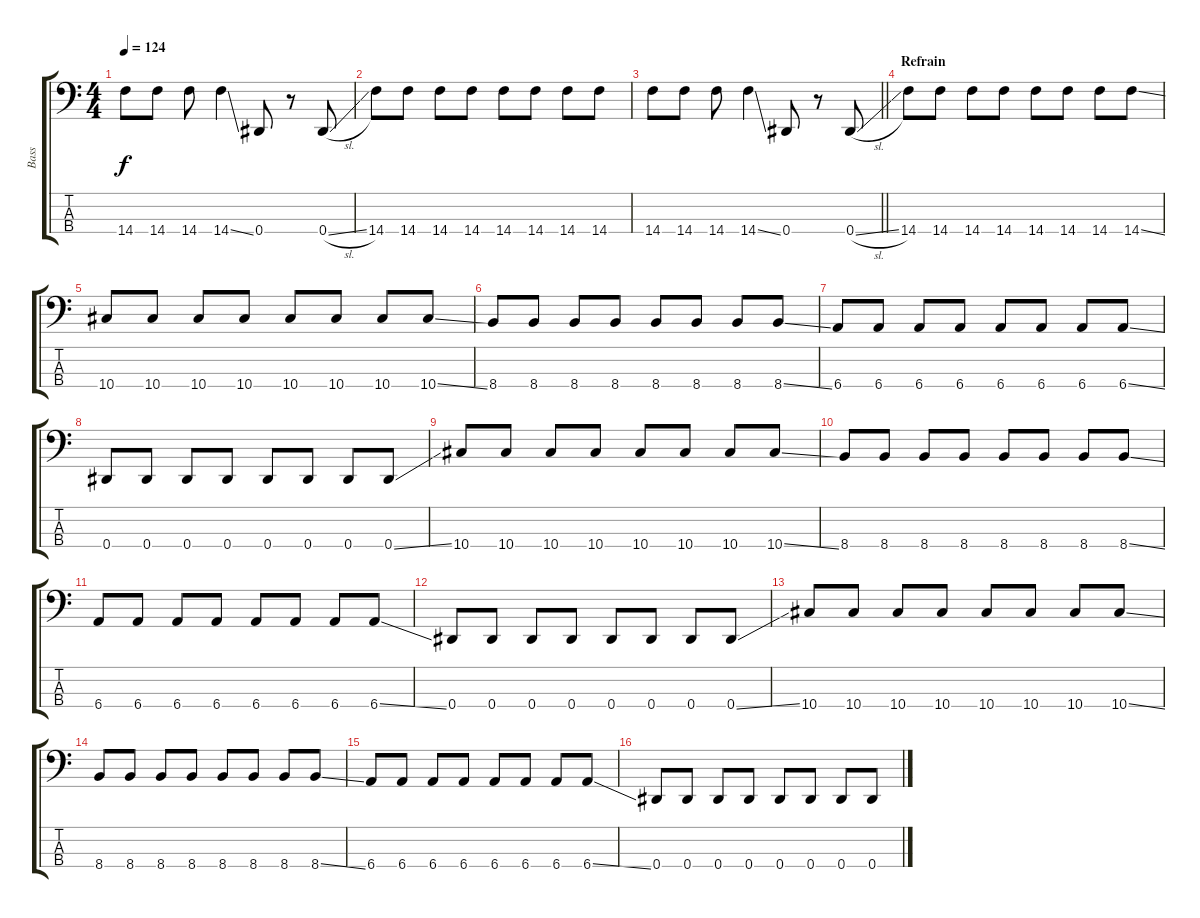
\track ("Bass" "Bass") {instrument electricbasspick}
\staff {score tabs}
\tuning (Gb2 Db2 Ab1 Eb1) {hide}
\ts (4 4)
\tempo 124
\clef f4
\ks c
14.4.8{dy f} 14.4.8 14.4.8 14.4{ss}.4 0.4.8 r.8 0.4{sl}.8 |
14.4.8 14.4.8 14.4.8 14.4.8 14.4.8 14.4.8 14.4.8 14.4.8 |
\barLineRight lightlight
14.4.8 14.4.8 14.4.8 14.4{ss}.4 0.4.8 r.8 0.4{sl}.8 |
\section ("" "Refrain")
14.4.8 14.4.8 14.4.8 14.4.8 14.4.8 14.4.8 14.4.8 14.4{ss}.8 |
10.4.8 10.4.8 10.4.8 10.4.8 10.4.8 10.4.8 10.4.8 10.4{ss}.8 |
8.4.8 8.4.8 8.4.8 8.4.8 8.4.8 8.4.8 8.4.8 8.4{ss}.8 |
6.4.8 6.4.8 6.4.8 6.4.8 6.4.8 6.4.8 6.4.8 6.4{ss}.8 |
0.4.8 0.4.8 0.4.8 0.4.8 0.4.8 0.4.8 0.4.8 0.4{ss}.8 |
10.4.8 10.4.8 10.4.8 10.4.8 10.4.8 10.4.8 10.4.8 10.4{ss}.8 |
8.4.8 8.4.8 8.4.8 8.4.8 8.4.8 8.4.8 8.4.8 8.4{ss}.8 |
6.4.8 6.4.8 6.4.8 6.4.8 6.4.8 6.4.8 6.4.8 6.4{ss}.8 |
0.4.8 0.4.8 0.4.8 0.4.8 0.4.8 0.4.8 0.4.8 0.4{ss}.8 |
10.4.8 10.4.8 10.4.8 10.4.8 10.4.8 10.4.8 10.4.8 10.4{ss}.8 |
8.4.8 8.4.8 8.4.8 8.4.8 8.4.8 8.4.8 8.4.8 8.4{ss}.8 |
6.4.8 6.4.8 6.4.8 6.4.8 6.4.8 6.4.8 6.4.8 6.4{ss}.8 |
0.4.8 0.4.8 0.4.8 0.4.8 0.4.8 0.4.8 0.4.8 0.4{ss}.8
